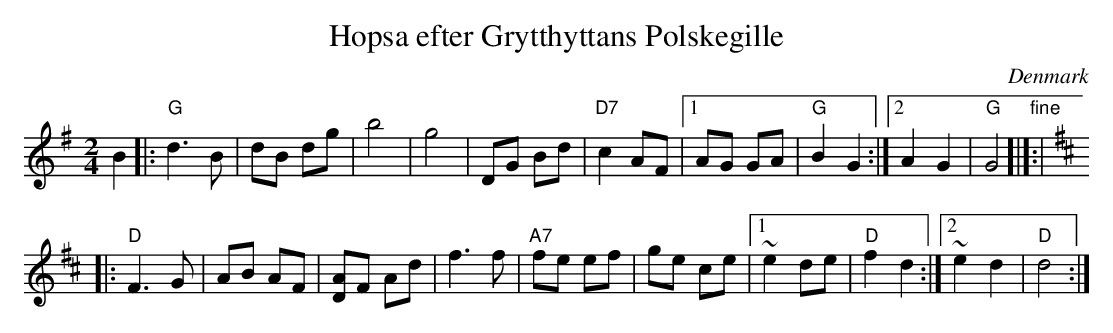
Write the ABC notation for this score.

X:1
T: Hopsa efter Grytthyttans Polskegille
O: Denmark
M: 2/4
L: 1/8
K: G
B2 \
|: "G"d3 B | dB dg | b4 | g4 | DG Bd | "D7"c2 AF |1 AG GA | "G"B2 G2 \
                                                :|2 A2 G2 | "G"G4 "fine"[|]:|
K: D
|: "D"F3 G | AB AF | [AD]F Ad | f3 f | "A7"fe ef | ge ce |1 ~e2 de | "D"f2 d2 \
                                                        :|2 ~e2 d2 | "D"d4 :|
